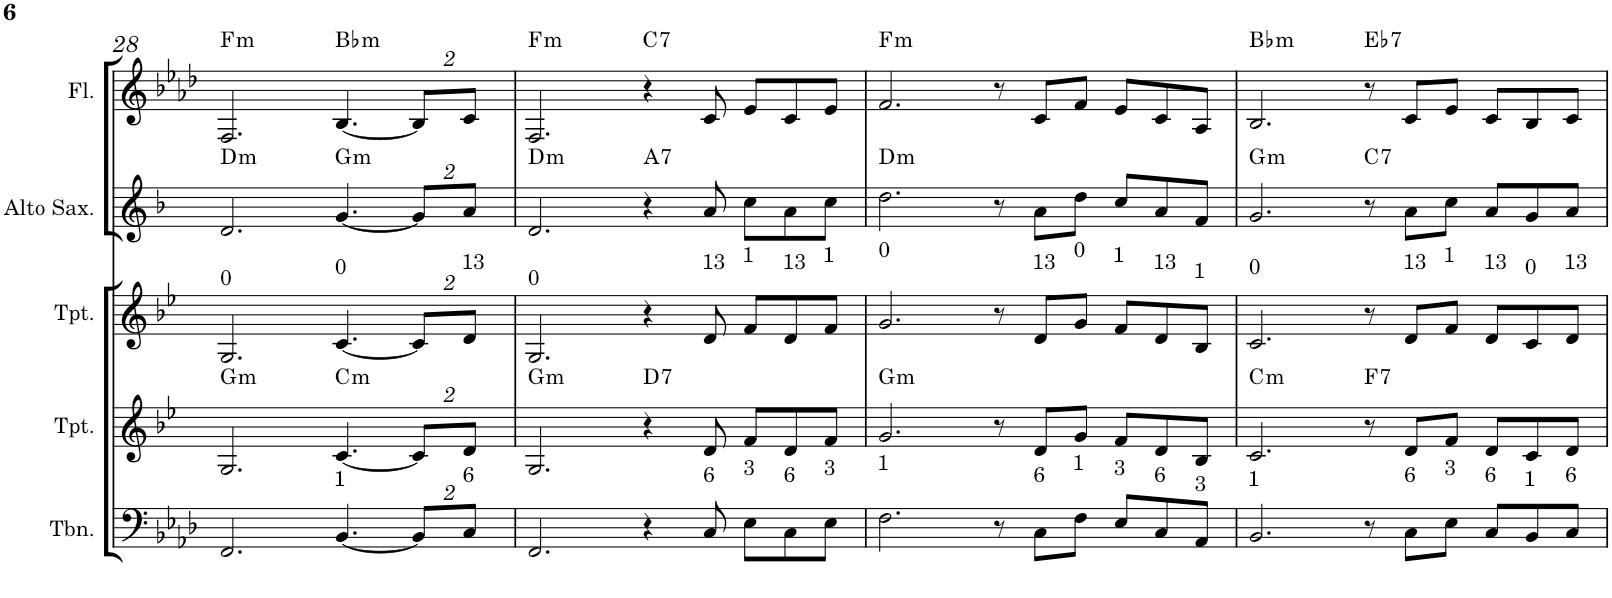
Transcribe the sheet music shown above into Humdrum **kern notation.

**kern	**kern	**harte	**kern	**kern	**harte	**kern	**harte
*part5	*part4	*part4	*part3	*part2	*part2	*part1	*part1
*staff5	*staff4	*	*staff3	*staff2	*	*staff1	*
*I"C clavF	*I"Bb	*	*I"Bb - Pirata	*I"Eb	*	*I"C clavG	*
!!LO:PB:g=z
*clefF4	*clefG2	*	*clefG2	*clefG2	*	*clefG2	*
*	*Trd1c2	*	*Trd1c2	*Trd5c9	*	*	*
*k[b-e-a-d-]	*k[b-e-]	*	*k[b-e-]	*k[b-]	*	*k[b-e-a-d-]	*
*A-:	*B-:	*	*B-:	*F:	*	*A-:	*
*M12/8	*M12/8	*	*M12/8	*M12/8	*	*M12/8	*
=28	=28	=28	=28	=28	=28	=28	=28
!	!	!LO:H:kt=m	!LO:TX:a:t=0	!	!LO:H:kt=m	!	!LO:H:kt=m
2.FF/	2.G/	G:min	2.G/	2.d/	D:min	2.F/	F:min
!	!	!	!LO:TX:a:t=0	!	!	!	!
!LO:TX:a:t=1	!	!LO:H:kt=m	!	!	!LO:H:kt=m	!	!LO:H:kt=m
[<4.BB-/	[<4.c/	C:min	[<4.c/	[<4.g/	G:min	[<4.B-/	Bb:min
*Xbrackettup	*Xbrackettup	*	*Xbrackettup	*Xbrackettup	*	*Xbrackettup	*
16%3BB-/L]	16%3c/L]	.	16%3c/L]	16%3g/L]	.	16%3B-/L]	.
!	!	!	!LO:TX:a:t=13	!	!	!	!
!LO:TX:a:t=6	!	!	!	!	!	!	!
16%3C/J	16%3d/J	.	16%3d/J	16%3a/J	.	16%3c/J	.
=29	=29	=29	=29	=29	=29	=29	=29
!	!	!LO:H:kt=m	!LO:TX:a:t=0	!	!LO:H:kt=m	!	!LO:H:kt=m
2.FF/	2.G/	G:min	2.G/	2.d/	D:min	2.F/	F:min
!	!	!LO:H:kt=7	!	!	!LO:H:kt=7	!	!LO:H:kt=7
4r	4r	D:7	4r	4r	A:7	4r	C:7
!	!	!	!LO:TX:a:t=13	!	!	!	!
!LO:TX:a:t=6	!	!	!	!	!	!	!
8C/	8d/	.	8d/	8a/	.	8c/	.
!	!	!	!LO:TX:a:t=1	!	!	!	!
!LO:TX:a:t=3	!	!	!	!	!	!	!
8E-\L	8f/L	.	8f/L	8ccn\L	.	8e-/L	.
!	!	!	!LO:TX:a:t=13	!	!	!	!
!LO:TX:a:t=6	!	!	!	!	!	!	!
8C\	8d/	.	8d/	8a\	.	8c/	.
!	!	!	!LO:TX:a:t=1	!	!	!	!
!LO:TX:a:t=3	!	!	!	!	!	!	!
8E-\J	8f/J	.	8f/J	8cc\J	.	8e-/J	.
=30	=30	=30	=30	=30	=30	=30	=30
!	!	!	!LO:TX:a:t=0	!	!	!	!
!LO:TX:a:t=1	!	!LO:H:kt=m	!	!	!LO:H:kt=m	!	!LO:H:kt=m
2.F\	2.g/	G:min	2.g/	2.dd\	D:min	2.f/	F:min
8r	8r	.	8r	8r	.	8r	.
!	!	!	!LO:TX:a:t=13	!	!	!	!
!LO:TX:a:t=6	!	!	!	!	!	!	!
8C\L	8d/L	.	8d/L	8a\L	.	8c/L	.
!	!	!	!LO:TX:a:t=0	!	!	!	!
!LO:TX:a:t=1	!	!	!	!	!	!	!
8F\J	8g/J	.	8g/J	8dd\J	.	8f/J	.
!	!	!	!LO:TX:a:t=1	!	!	!	!
!LO:TX:a:t=3	!	!	!	!	!	!	!
8E-/L	8f/L	.	8f/L	8cc/L	.	8e-/L	.
!	!	!	!LO:TX:a:t=13	!	!	!	!
!LO:TX:a:t=6	!	!	!	!	!	!	!
8C/	8d/	.	8d/	8a/	.	8c/	.
!	!	!	!LO:TX:a:t=1	!	!	!	!
!LO:TX:a:t=3	!	!	!	!	!	!	!
8AA-/J	8B-/J	.	8B-/J	8f/J	.	8A-/J	.
=31	=31	=31	=31	=31	=31	=31	=31
!	!	!	!LO:TX:a:t=0	!	!	!	!
!LO:TX:a:t=1	!	!LO:H:kt=m	!	!	!LO:H:kt=m	!	!LO:H:kt=m
2.BB-/	2.c/	C:min	2.c/	2.g/	G:min	2.B-/	Bb:min
!	!	!LO:H:kt=7	!	!	!LO:H:kt=7	!	!LO:H:kt=7
8r	8r	F:7	8r	8r	C:7	8r	Eb:7
!	!	!	!LO:TX:a:t=13	!	!	!	!
!LO:TX:a:t=6	!	!	!	!	!	!	!
8C\L	8d/L	.	8d/L	8a\L	.	8c/L	.
!	!	!	!LO:TX:a:t=1	!	!	!	!
!LO:TX:a:t=3	!	!	!	!	!	!	!
8E-\J	8f/J	.	8f/J	8cc\J	.	8e-/J	.
!	!	!	!LO:TX:a:t=13	!	!	!	!
!LO:TX:a:t=6	!	!	!	!	!	!	!
8C/L	8d/L	.	8d/L	8a/L	.	8c/L	.
!	!	!	!LO:TX:a:t=0	!	!	!	!
!LO:TX:a:t=1	!	!	!	!	!	!	!
8BB-/	8c/	.	8c/	8g/	.	8B-/	.
!	!	!	!LO:TX:a:t=13	!	!	!	!
!LO:TX:a:t=6	!	!	!	!	!	!	!
8C/J	8d/J	.	8d/J	8a/J	.	8c/J	.
=	=	=	=	=	=	=	=
*-	*-	*-	*-	*-	*-	*-	*-
